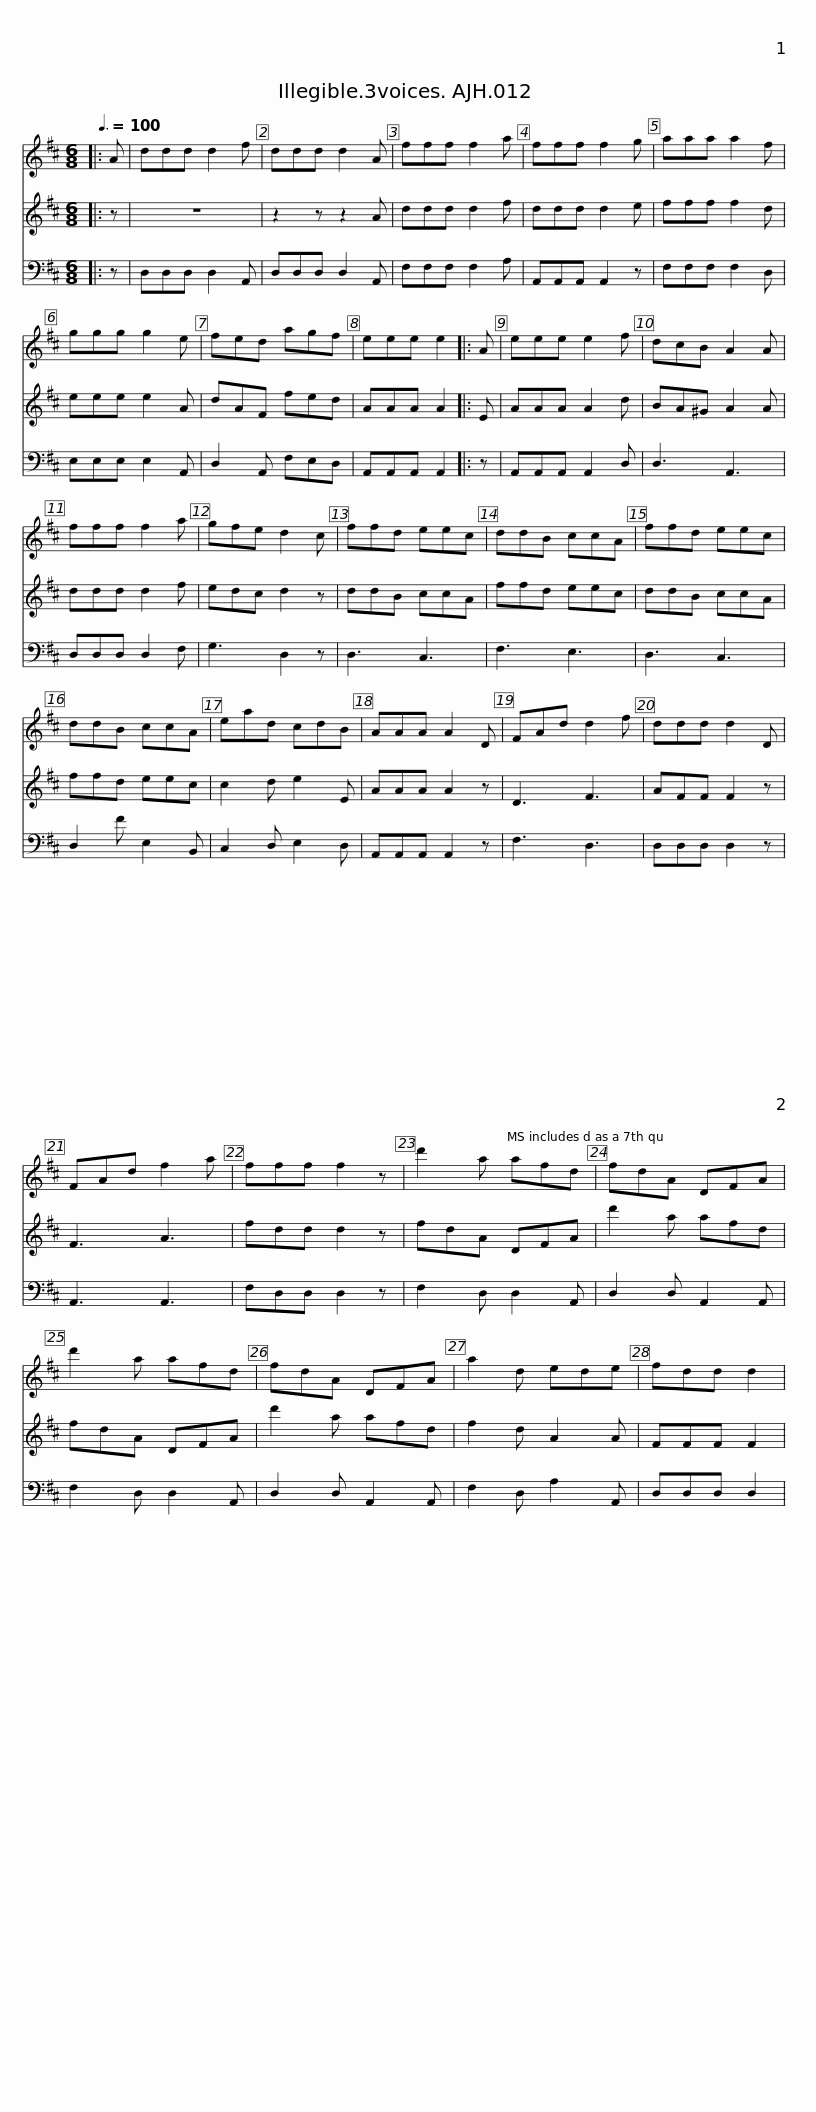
X:1
%%score 1 2 3
L:1/8
Q:3/8=100
M:6/8
I:linebreak $
K:D
V:1 treble
V:2 treble
V:3 bass
V:1
|: A | ddd d2 f | ddd d2 A | fff f2 a | fff f2 g | %5
 aaa a2 f | ggg g2 e | fed agf |$ eee e2 |: A | %10
 eee e2 f | dcB A2 A | fff f2 a | gfe d2 c | ffd eec | %15
 ddB ccA |$ ffd eec | ddB ccA | ead cdB | AAA A2 D | %20
 FAd d2 f | ddd d2 D | FAd f2 a | fff f2 z |$ d'2 a afd | %25
 fdA DFA | d'2 a afd | fdA DFA | a2 d ede | fdd d2 | %30
V:2
|: z | z6 | z2 z z2 A | ddd d2 f | ddd d2 e | %5
 fff f2 d | eee e2 A | dAF fed |$ AAA A2 |: E | %10
 AAA A2 d | BA^G A2 A | ddd d2 f | edc d2 z | ddB ccA | %15
 ffd eec |$ ddB ccA | ffd eec | c2 d e2 E | AAA A2 z | %20
 D3 F3 | AFF F2 z | F3 A3 | fdd d2 z |$ fdA DFA | %25
 d'2 a afd | fdA DFA | d'2 a afd | f2 d A2 A | FFF F2 | %30
V:3
|: z | D,D,D, D,2 A,, | D,D,D, D,2 A,, | F,F,F, F,2 A, | A,,A,,A,, A,,2 z | %5
 F,F,F, F,2 D, | E,E,E, E,2 A,, | D,2 A,, F,E,D, |$ A,,A,,A,, A,,2 |: z | %10
 A,,A,,A,, A,,2 D, | D,3 A,,3 | D,D,D, D,2 F, | G,3 D,2 z | D,3 C,3 | %15
 F,3 E,3 |$ D,3 C,3 | D,2 F E,2 B,, | C,2 D, E,2 D, | A,,A,,A,, A,,2 z | %20
 F,3 D,3 | D,D,D, D,2 z | A,,3 A,,3 | F,D,D, D,2 z |$ F,2 D, D,2 A,, | %25
 D,2 D, A,,2 A,, | F,2 D, D,2 A,, | D,2 D, A,,2 A,, | F,2 D, A,2 A,, | D,D,D, D,2 | %30
